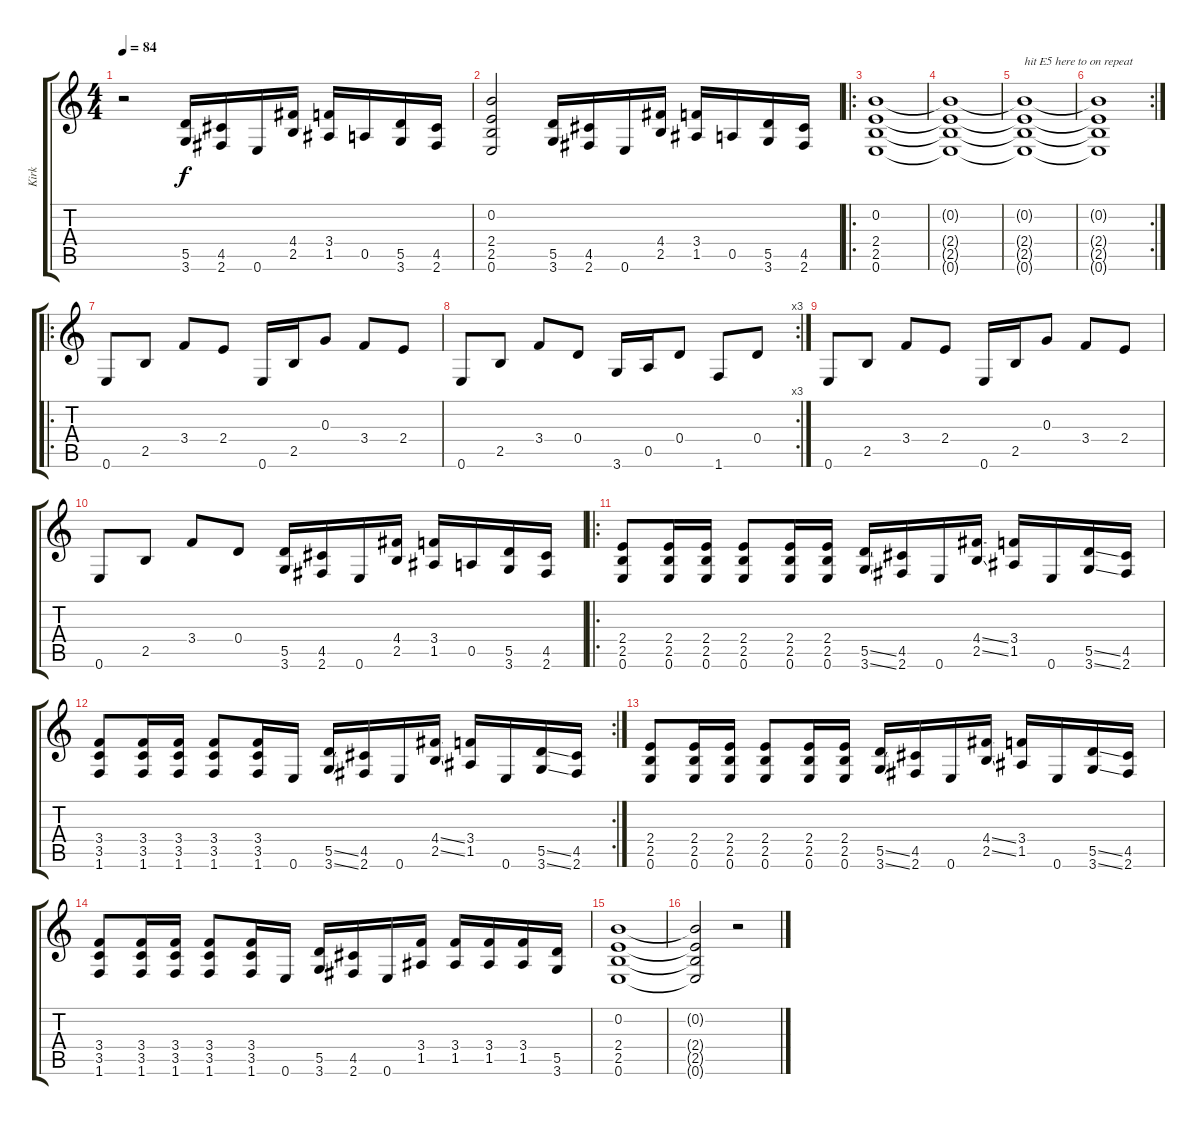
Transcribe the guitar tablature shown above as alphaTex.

\track ("Kirk" "Kirk") {instrument distortionguitar}
\staff {score tabs}
\tuning (E4 B3 G3 D3 A2 E2) {hide}
\ts (4 4)
\tempo 84
\clef g2
\ks c
r.2{dy f instrument distortionguitar} (5.5 3.6).16 (4.5 2.6).16 0.6.16 (4.4 2.5).16 (3.4 1.5).16 0.5.16 (5.5 3.6).16 (4.5 2.6).16 |
(0.2 2.4 2.5 0.6).2 (5.5 3.6).16 (4.5 2.6).16 0.6.16 (4.4 2.5).16 (3.4 1.5).16 0.5.16 (5.5 3.6).16 (4.5 2.6).16 |
\ro
(0.2 2.4 2.5 0.6).1 |
(0.2{t} 2.4{t} 2.5{t} 0.6{t}).1 |
(0.2{t} 2.4{t} 2.5{t} 0.6{t}).1{txt "hit E5 here to on repeat"} |
\rc 2
(0.2{t} 2.4{t} 2.5{t} 0.6{t}).1 |
\ro
0.6.8 2.5.8 3.4.8 2.4.8 0.6.16 2.5.16 0.3.8 3.4.8 2.4.8 |
\rc 3
0.6.8 2.5.8 3.4.8 0.4.8 3.6.16 0.5.16 0.4.8 1.6.8 0.4.8 |
0.6.8 2.5.8 3.4.8 2.4.8 0.6.16 2.5.16 0.3.8 3.4.8 2.4.8 |
0.6.8 2.5.8 3.4.8 0.4.8 (5.5 3.6).16 (4.5 2.6).16 0.6.16 (4.4 2.5).16 (3.4 1.5).16 0.5.16 (5.5 3.6).16 (4.5 2.6).16 |
\ro
(2.4 2.5 0.6).8 (2.4 2.5 0.6).16 (2.4 2.5 0.6).16 (2.4 2.5 0.6).8 (2.4 2.5 0.6).16 (2.4 2.5 0.6).16 (5.5{ss} 3.6{ss}).16 (4.5 2.6).16 0.6.16 (4.4{ss} 2.5{ss}).16 (3.4 1.5).16 0.6.16 (5.5{ss} 3.6{ss}).16 (4.5 2.6).16 |
\rc 2
(3.4 3.5 1.6).8 (3.4 3.5 1.6).16 (3.4 3.5 1.6).16 (3.4 3.5 1.6).8 (3.4 3.5 1.6).16 0.6.16 (5.5{ss} 3.6{ss}).16 (4.5 2.6).16 0.6.16 (4.4{ss} 2.5{ss}).16 (3.4 1.5).16 0.6.16 (5.5{ss} 3.6{ss}).16 (4.5 2.6).16 |
(2.4 2.5 0.6).8 (2.4 2.5 0.6).16 (2.4 2.5 0.6).16 (2.4 2.5 0.6).8 (2.4 2.5 0.6).16 (2.4 2.5 0.6).16 (5.5{ss} 3.6{ss}).16 (4.5 2.6).16 0.6.16 (4.4{ss} 2.5{ss}).16 (3.4 1.5).16 0.6.16 (5.5{ss} 3.6{ss}).16 (4.5 2.6).16 |
(3.4 3.5 1.6).8 (3.4 3.5 1.6).16 (3.4 3.5 1.6).16 (3.4 3.5 1.6).8 (3.4 3.5 1.6).16 0.6.16 (5.5 3.6).16 (4.5 2.6).16 0.6.16 (3.4 1.5).16 (3.4 1.5).16 (3.4 1.5).16 (3.4 1.5).16 (5.5 3.6).16 |
(0.2 2.4 2.5 0.6).1 |
(0.2{t} 2.4{t} 2.5{t} 0.6{t}).2 r.2
